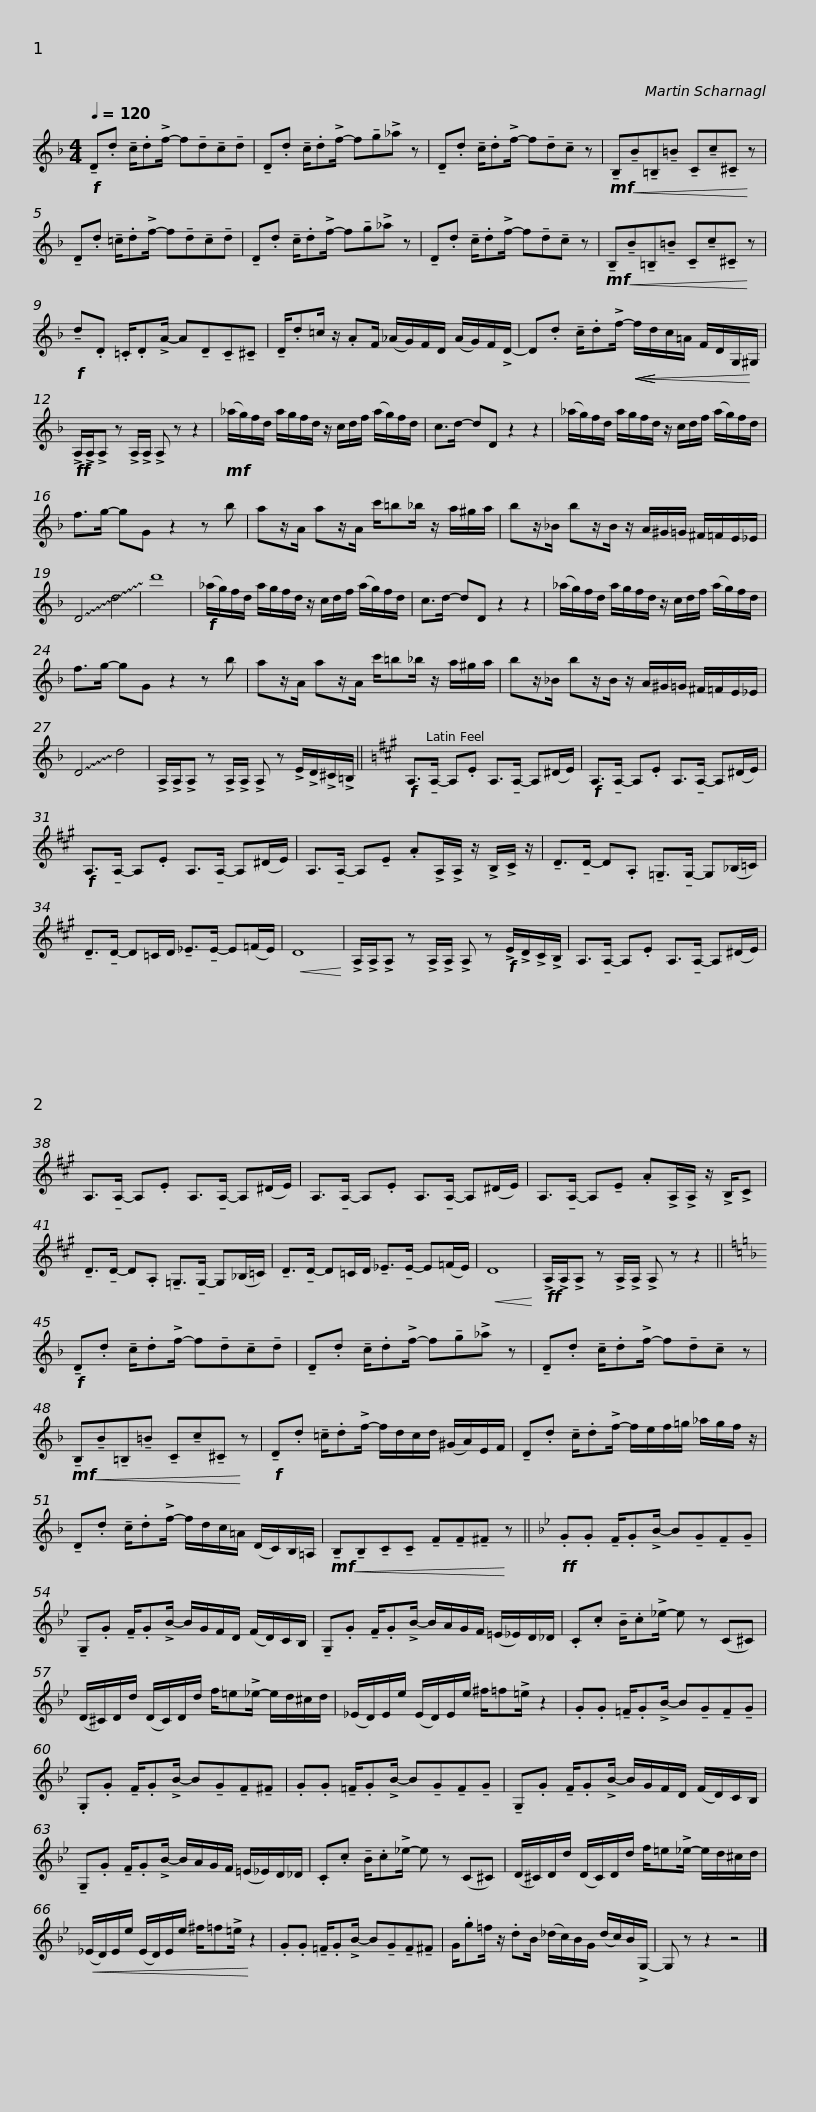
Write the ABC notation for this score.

X:1
L:1/8
Q:1/4=120
M:4/4
I:linebreak $
K:none
V:1 treble transpose=-21
V:1
[K:F]!f! !tenuto!D.d !tenuto!c/.d!>!f/- f!tenuto!d!tenuto!c!tenuto!d | !tenuto!D.d !tenuto!c/.d!>!f/- f!tenuto!g!>!_a z | !tenuto!D.d !tenuto!c/.d!>!f/- f!tenuto!d!tenuto!c z |$!mf!!<(! !tenuto!B,!tenuto!B!tenuto!=B,!tenuto!=B !tenuto!C!tenuto!c!tenuto!^C!<)! z | !tenuto!D.d !tenuto!=c/.d!>!f/- f!tenuto!d!tenuto!c!tenuto!d | %5
 !tenuto!D.d !tenuto!c/.d!>!f/- f!tenuto!g!>!_a z |$ !tenuto!D.d !tenuto!c/.d!>!f/- f!tenuto!d!tenuto!c z |!mf!!<(! !tenuto!B,!tenuto!B!tenuto!=B,!tenuto!=B !tenuto!C!tenuto!c!tenuto!^C!<)! z |!f! !tenuto!d.D .=C/.D!>!A/- A!tenuto!D!tenuto!C!tenuto!^C |$ !tenuto!D/.d=c/ z/ .AF/ (_A/G/)F/D/ (A/G/)F/!>!D/- | %10
 D.d !tenuto!c/.d!>!f/-!<(!!<(!!<(!!<(! f/!<)!!<)!!<)!d/c/=A/ F/D/G,/!<)!^G,/ |!ff! !>!A,/!>!A,/!>!A, z !>!A,/!>!A,/ !>!A, z z2 |$!mf! (_a/g/)f/d/ a/g/f/d/ z/ c/d/f/ (a/g/)f/d/ | c>d- dD z2 z2 | (_a/g/)f/d/ a/g/f/d/ z/ c/d/f/ (a/g/)f/d/ |$ %15
 f>g- gG z2 z b | az/A/ az/A/ c'/=b_b/ z/ a/^g/a/ | bz/_B/ bz/B/ z/ A/^G/=G/ ^F/=F/E/_E/ |$ !~(!D4 d4 | !~)!d'8 | %20
!f! (_a/g/)f/d/ a/g/f/d/ z/ c/d/f/ (a/g/)f/d/ | c>d- dD z2 z2 |$ (_a/g/)f/d/ a/g/f/d/ z/ c/d/f/ (a/g/)f/d/ | f>g- gG z2 z b | az/A/ az/A/ c'/=b_b/ z/ a/^g/a/ |$ %25
 bz/_B/ bz/B/ z/ A/^G/=G/ ^F/=F/E/_E/ | !~(!D4 !~)!d4 | !>!A,/!>!A,/!>!A, z !>!A,/!>!A,/ !>!A, z !>!E/!>!D/!>!^C/!>!=B,/ ||$[K:A]!f! A,>!tenuto!A,- A,.E A,>!tenuto!A,- A,(^D/E/) |!f! A,>!tenuto!A,- A,.E A,>!tenuto!A,- A,(^D/E/) | %30
!f! A,>!tenuto!A,- A,.E A,>!tenuto!A,- A,(^D/E/) |$ A,>!tenuto!A,- A,!tenuto!E .A!>!A,/!>!A,/ z/ !>!B,/!>!C/ z/ | !tenuto!D>!tenuto!D- D.A, !tenuto!=G,>!tenuto!G,- G,(_B,/=C/) | !tenuto!D>!tenuto!D- D=C/D/ !tenuto!_E>!tenuto!E- E(=F/E/) |!<(! D8!<)! |$ %35
 !>!A,/!>!A,/!>!A, z !>!A,/!>!A,/ !>!A, z!f! !>!E/!>!D/!>!C/!>!B,/ | A,>!tenuto!A,- A,.E A,>!tenuto!A,- A,(^D/E/) | A,>!tenuto!A,- A,.E A,>!tenuto!A,- A,(^D/E/) |$ A,>!tenuto!A,- A,.E A,>!tenuto!A,- A,(^D/E/) | A,>!tenuto!A,- A,!tenuto!E .A!>!A,/!>!A,/ z/ !>!B,/!>!C | %40
 !tenuto!D>!tenuto!D- D.A, !tenuto!=G,>!tenuto!G,- G,(_B,/=C/) |$ !tenuto!D>!tenuto!D- D=C/D/ !tenuto!_E>!tenuto!E- E(=F/E/) |!<(! D8!<)! |!ff! !>!A,/!>!A,/!>!A, z !>!A,/!>!A,/ !>!A, z z2 ||[K:F]!f! !tenuto!D.d !tenuto!c/.d!>!f/- f!tenuto!d!tenuto!c!tenuto!d |$ %45
 !tenuto!D.d !tenuto!c/.d!>!f/- f!tenuto!g!>!_a z | !tenuto!D.d !tenuto!c/.d!>!f/- f!tenuto!d!tenuto!c z |!mf!!<(! !tenuto!B,!tenuto!B!tenuto!=B,!tenuto!=B !tenuto!C!tenuto!c!tenuto!^C!<)! z |$!f! !tenuto!D.d !tenuto!=c/.d!>!f/- f/d/c/d/ (^G/A/)E/F/ | !tenuto!D.d !tenuto!c/.d!>!f/- f/e/f/=g/ _a/g/f/ z/ | %50
 !tenuto!D.d !tenuto!c/.d!>!f/- f/d/c/=A/ (D/C/)B,/=A,/ |$!mf!!<(! !tenuto!B,!tenuto!B,!tenuto!C!tenuto!C !tenuto!F!tenuto!F!tenuto!^F!<)! z ||[K:Bb]!ff! .G.G !tenuto!F/.G!>!B/- B!tenuto!G!tenuto!F!tenuto!G | !tenuto!G,.G !tenuto!F/.G!>!B/- B/G/F/D/ (F/D/)C/B,/ |$ !tenuto!G,.G !tenuto!F/.G!>!B/- B/A/G/F/ (=E/_E/)D/_D/ | %55
 .C.c !tenuto!B/.c!>!_e/- e z (C^C) | (D/^C/)D/d/ (D/C/)D/d/ f/=e!>!_e/- e/d/^c/d/ |$ (_E/D/)E/e/ (E/D/)E/e/ ^f/=f!>!=e/ z2 | .G.G !tenuto!=F/.G!>!B/- B!tenuto!G!tenuto!F!tenuto!G | .G,.G !tenuto!F/.G!>!B/- B!tenuto!G!tenuto!F!tenuto!^F |$ %60
 .G.G !tenuto!=F/.G!>!B/- B!tenuto!G!tenuto!F!tenuto!G | !tenuto!G,.G !tenuto!F/.G!>!B/- B/G/F/D/ (F/D/)C/B,/ | !tenuto!G,.G !tenuto!F/.G!>!B/- B/A/G/F/ (=E/_E/)D/_D/ |$ .C.c !tenuto!B/.c!>!_e/- e z (C^C) | (D/^C/)D/d/ (D/C/)D/d/ f/=e!>!_e/- e/d/^c/d/ | %65
!<(! (_E/D/)E/e/ (E/D/)E/e/ ^f/=f!>!=e/!<)! z2 |$ .G.G !tenuto!=F/.G!>!B/- B!tenuto!G!tenuto!F!tenuto!^F | G/.g=f/ z/ .dB/ (_d/c/)B/G/ (d/c/)B/!>!G,/- | G, z z2 z4 |] %69
